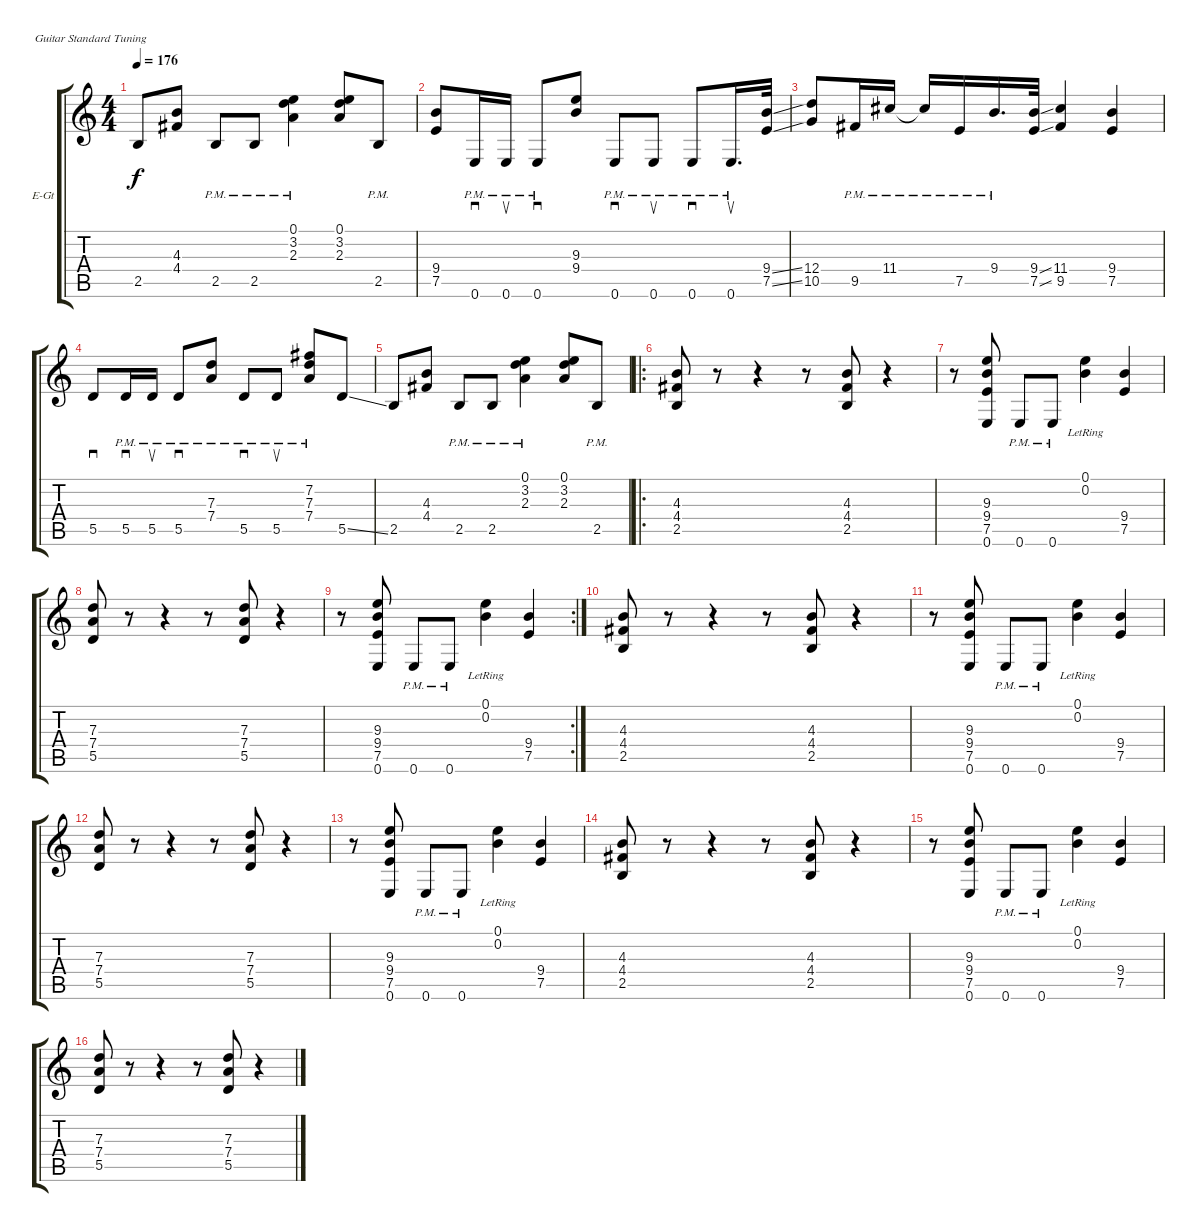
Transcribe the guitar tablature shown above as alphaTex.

\bracketExtendMode groupsimilarinstruments
\firstSystemTrackNameOrientation horizontal
\otherSystemsTrackNameOrientation horizontal
\track ("Rytmic Guitar" "E-Gt") {instrument distortionguitar}
\staff {score tabs}
\tuning (E4 B3 G3 D3 A2 E2)
\ts (4 4)
\tempo 176
\clef g2
\ks c
2.5.8{dy f} (4.3 4.4).8 2.5{pm}.8 2.5{pm}.8 (0.1{pm} 3.2{pm} 2.3{pm}).4 (0.1 3.2 2.3).8 2.5{pm}.8 |
(9.4 7.5).8 0.6{pm}.16{sd} 0.6{pm}.16{su} 0.6{pm}.8{sd} (9.3 9.4).8 0.6{pm}.8{sd} 0.6{pm}.8{su} 0.6{pm}.8{sd} 0.6{pm}.16{d su} (9.4{ss} 7.5{ss}).32 |
(12.4 10.5).8 9.5{pm}.16 11.4{pm}.16 11.4{pm t}.16 7.5{pm}.16 9.4{pm}.16{d} (9.4{ss} 7.5{ss}).32 (11.4 9.5).4 (9.4 7.5).4 |
5.5.8{sd} 5.5{pm}.16{sd} 5.5{pm}.16{su} 5.5{pm}.8{sd} (7.3{pm} 7.4{pm}).8 5.5{pm}.8{sd} 5.5{pm}.8{su} (7.2{pm} 7.3{pm} 7.4{pm}).8 5.5{ss}.8 |
2.5.8 (4.3 4.4).8 2.5{pm}.8 2.5{pm}.8 (0.1{pm} 3.2{pm} 2.3{pm}).4 (0.1 3.2 2.3).8 2.5{pm}.8 |
\ro
(4.3 4.4 2.5).8 r.8 r.4 r.8 (4.3 4.4 2.5).8 r.4 |
r.8 (9.3 9.4 7.5 0.6).8 0.6{pm}.8 0.6{pm}.8 (0.1{lr} 0.2{lr}).4 (9.4 7.5).4 |
(7.3 7.4 5.5).8 r.8 r.4 r.8 (7.3 7.4 5.5).8 r.4 |
\rc 2
r.8 (9.3 9.4 7.5 0.6).8 0.6{pm}.8 0.6{pm}.8 (0.1{lr} 0.2{lr}).4 (9.4 7.5).4 |
(4.3 4.4 2.5).8 r.8 r.4 r.8 (4.3 4.4 2.5).8 r.4 |
r.8 (9.3 9.4 7.5 0.6).8 0.6{pm}.8 0.6{pm}.8 (0.1{lr} 0.2{lr}).4 (9.4 7.5).4 |
(7.3 7.4 5.5).8 r.8 r.4 r.8 (7.3 7.4 5.5).8 r.4 |
r.8 (9.3 9.4 7.5 0.6).8 0.6{pm}.8 0.6{pm}.8 (0.1{lr} 0.2{lr}).4 (9.4 7.5).4 |
(4.3 4.4 2.5).8 r.8 r.4 r.8 (4.3 4.4 2.5).8 r.4 |
r.8 (9.3 9.4 7.5 0.6).8 0.6{pm}.8 0.6{pm}.8 (0.1{lr} 0.2{lr}).4 (9.4 7.5).4 |
(7.3 7.4 5.5).8 r.8 r.4 r.8 (7.3 7.4 5.5).8 r.4
